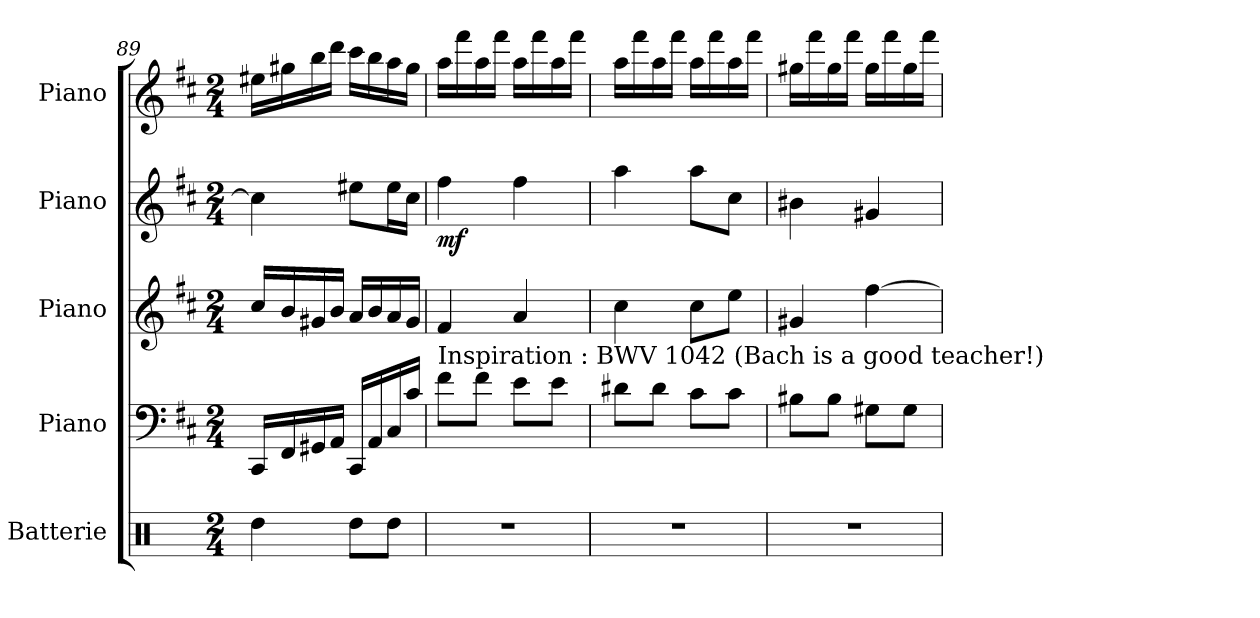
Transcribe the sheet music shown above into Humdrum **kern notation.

**kern	**kern	**kern	**kern	**dynam	**kern
*part5	*part4	*part3	*part2	*part2	*part1
*staff5	*staff4	*staff3	*staff2	*staff2	*staff1
*I"Batterie	*I"Piano	*I"Piano	*I"Piano	*	*I"Piano
*I'Batt.	*I'Pia.	*I'Pia.	*I'Pia.	*	*I'Pia.
!!LO:LB:g=z
*clefX	*clefF4	*clefG2	*clefG2	*	*clefG2
*k[]	*k[f#c#]	*k[f#c#]	*k[f#c#]	*	*k[f#c#]
*M2/4	*M2/4	*M2/4	*M2/4	*	*M2/4
=89	=89	=89	=89	=89	=89
4Rdd\	16CC#/LL	16cc#/LL	4cc#\]	.	16ee#X\LL
.	16FF#/	16b/	.	.	16gg#X\
.	16GG#X/	16g#X/	.	.	16bb\
.	16AA/JJ	16b/JJ	.	.	16ddd\JJ
8Rdd\L	16CC#/LL	16a/LL	8ee#X\L	.	16ccc#\LL
.	16AA/	16b/	.	.	16bb\
8Rdd\J	16C#/	16a/	16ee#\L	.	16aa\
.	16c#/JJ	16g#/JJ	16cc#\JJ	.	16gg#\JJ
=90	=90	=90	=90	=90	=90
!	!LO:TX:a:t=Inspiration &colon; BWV 1042 (Bach is a good teacher!)	!	!	!	!
!	!	!	!	!LO:DY:b	!
2r	8f#\L	4f#/	4ff#\	mf	16aa\LL
.	.	.	.	.	16fff#\
.	8f#\J	.	.	.	16aa\
.	.	.	.	.	16fff#\JJ
.	8e\L	4a/	4ff#\	.	16aa\LL
.	.	.	.	.	16fff#\
.	8e\J	.	.	.	16aa\
.	.	.	.	.	16fff#\JJ
=91	=91	=91	=91	=91	=91
2r	8d#X\L	4cc#\	4aa\	.	16aa\LL
.	.	.	.	.	16fff#\
.	8d#\J	.	.	.	16aa\
.	.	.	.	.	16fff#\JJ
.	8c#\L	8cc#\L	8aa\L	.	16aa\LL
.	.	.	.	.	16fff#\
.	8c#\J	8ee\J	8cc#\J	.	16aa\
.	.	.	.	.	16fff#\JJ
!!LO:PB:g=z
=92	=92	=92	=92	=92	=92
2r	8B#X\L	4g#X/	4b#X\	.	16gg#X\LL
.	.	.	.	.	16fff#\
.	8B#\J	.	.	.	16gg#\
.	.	.	.	.	16fff#\JJ
.	8G#X\L	[4ff#\	4g#X/	.	16gg#\LL
.	.	.	.	.	16fff#\
.	8G#\J	.	.	.	16gg#\
.	.	.	.	.	16fff#\JJ
=	=	=	=	=	=
*-	*-	*-	*-	*-	*-
